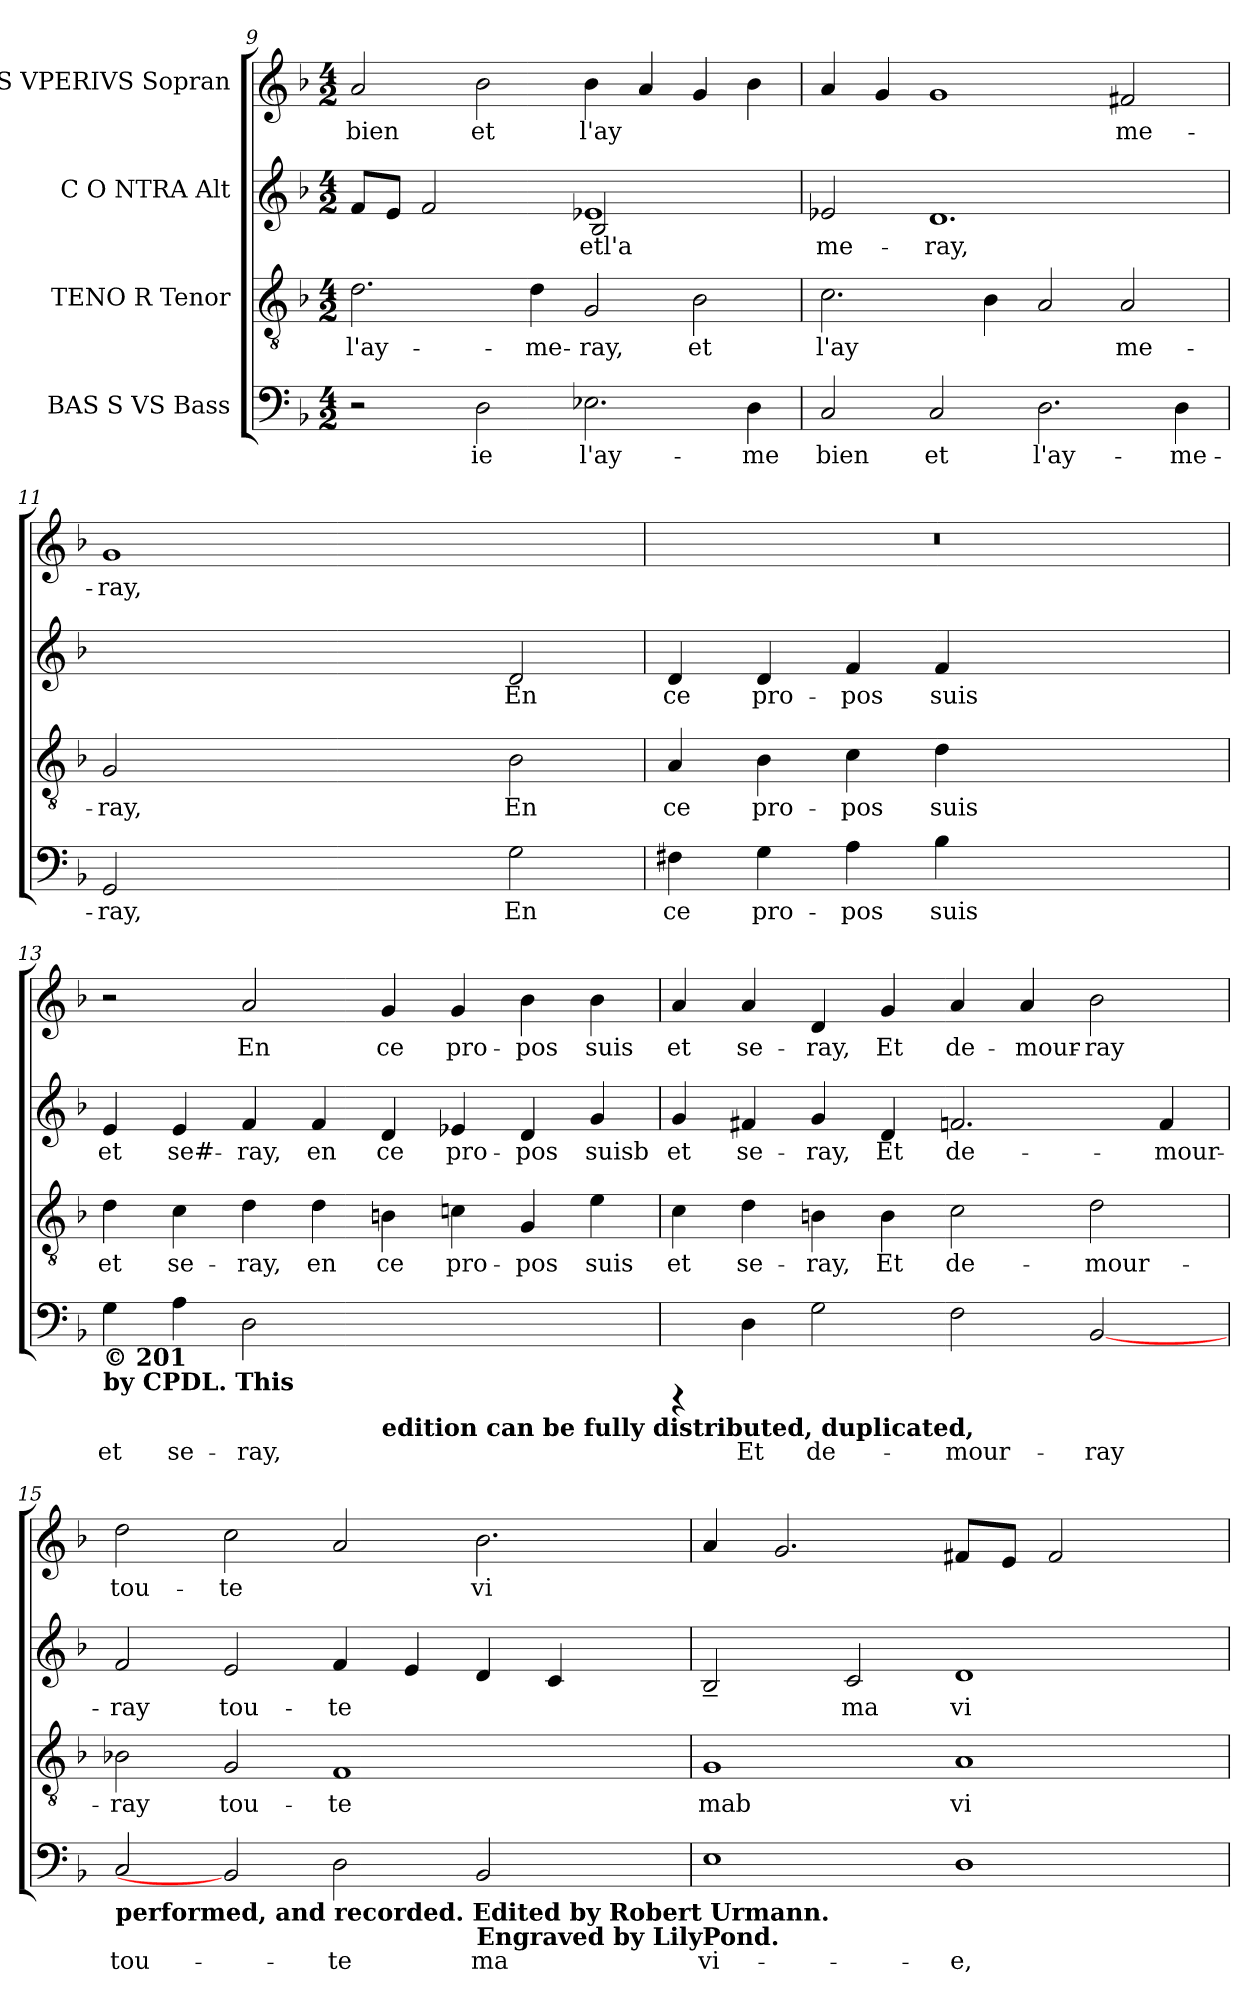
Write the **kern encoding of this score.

**kern	**text	**kern	**text	**kern	**text	**kern	**text
*part4	*part4	*part3	*part3	*part2	*part2	*part1	*part1
*staff4	*staff4	*staff3	*staff3	*staff2	*staff2	*staff1	*staff1
*I"BAS S VS  Bass	*	*I"TENO R  Tenor	*	*I"C O NTRA  Alt	*	*I"S VPERIVS  Sopran	*
*clefF4	*	*clefGv2	*	*clefG2	*	*clefG2	*
*k[b-]	*	*k[b-]	*	*k[b-]	*	*k[b-]	*
*F:	*	*F:	*	*F:	*	*F:	*
*M4/2	*	*M4/2	*	*M4/2	*	*M4/2	*
=9	=9	=9	=9	=9	=9	=9	=9
!	!	!	!LO:LY:b:cj	!	!LO:LY:b:cj	!	!LO:LY:b:cj
*	*	*	*	*^	*	*	*
2r	.	2.d\	l'ay-	8f/L	1ryy	.	2a/	bien
!	!	!	!	!	!	!LO:LY:b:cj	!	!
.	.	.	.	8e/J	.	.	.	.
!	!	!	!	!	!	!LO:LY:b:cj	!	!
.	.	.	.	2f/	.	.	.	.
!	!LO:LY:b:cj	!	!	!	!	!	!	!LO:LY:b:cj
2D\	ie	.	.	.	.	.	2b-\	et
!	!	!	!LO:LY:b:cj	!	!	!	!	!
.	.	4d\	-me-	4ryy	.	.	.	.
!	!LO:LY:b:cj	!	!LO:LY:b:cj	!	!	!LO:LY:b:cj	!	!LO:LY:b:cj
2.E-X\	l'ay-	2G/	-ray,	1e-	2B-/	etl'a	4b-\	l'ay-
!	!	!	!	!	!	!	!	!LO:LY:b:cj
.	.	.	.	.	.	.	4a/	--
!	!	!	!LO:LY:b:cj	!	!	!	!	!LO:LY:b:cj
.	.	2B-\	et	.	2ryy	.	4g/	--
!	!LO:LY:b:cj	!	!	!	!	!	!	!LO:LY:b:cj
4D\	-me	.	.	.	.	.	4b-\	--
*	*	*	*	*v	*v	*	*	*
=10	=10	=10	=10	=10	=10	=10	=10
!	!LO:LY:b:cj	!	!LO:LY:b:cj	!	!LO:LY:b:cj	!	!LO:LY:b:cj
2C/	bien	2.c\	l'ay-	2e-/	me-	4a/	--
!	!	!	!	!	!	!	!LO:LY:b:cj
.	.	.	.	.	.	4g/	--
!	!LO:LY:b:cj	!	!	!	!LO:LY:b:cj	!	!LO:LY:b:cj
2C/	et	.	.	1.d	-ray,	1g	--
!	!	!	!LO:LY:b:cj	!	!	!	!
.	.	4B-\	--	.	.	.	.
!	!LO:LY:b:cj	!	!LO:LY:b:cj	!	!	!	!
2.D\	l'ay-	2A/	--	.	.	.	.
!	!	!	!LO:LY:b:cj	!	!	!	!LO:LY:b:cj
.	.	2A/	-me-	.	.	2f#/	-me-
!	!LO:LY:b:cj	!	!	!	!	!	!
4D\	-me-	.	.	.	.	.	.
=11	=11	=11	=11	=11	=11	=11	=11
!	!LO:LY:b:cj	!	!LO:LY:b:cj	!	!	!	!LO:LY:b:cj
2GG/	-ray,	2G/	-ray,	1.ryy	.	1g	-ray,
1ryy	.	1ryy	.	.	.	.	.
.	.	.	.	.	.	1ryy	.
!	!LO:LY:b:cj	!	!LO:LY:b:cj	!	!LO:LY:b:cj	!	!
2G\	En	2B-\	En	2d/	En	.	.
!!LO:LB:g=z
=12	=12	=12	=12	=12	=12	=12	=12
!	!LO:LY:b:cj	!	!LO:LY:b:cj	!	!LO:LY:b:cj	!	!
4F#X\	ce	4A/	ce	4d/	ce	0r	.
!	!LO:LY:b:cj	!	!LO:LY:b:cj	!	!LO:LY:b:cj	!	!
4G\	pro-	4B-\	pro-	4d/	pro-	.	.
!	!LO:LY:b:cj	!	!LO:LY:b:cj	!	!LO:LY:b:cj	!	!
4A\	-pos	4c\	-pos	4f/	-pos	.	.
!	!LO:LY:b:cj	!	!LO:LY:b:cj	!	!LO:LY:b:cj	!	!
4B-\	suis	4d\	suis	4f/	suis	.	.
1ryy	.	1ryy	.	1ryy	.	.	.
=13	=13	=13	=13	=13	=13	=13	=13
!LO:TX:b:B:t=© 201	!	!	!	!	!	!	!
!LO:TX:b:B:t=by CPDL. This	!	!	!	!	!	!	!
!	!LO:LY:b:cj	!	!LO:LY:b:cj	!	!LO:LY:b:cj	!	!
4G\	et	4d\	et	4e/	et	2r	.
!	!LO:LY:b:cj	!	!LO:LY:b:cj	!	!LO:LY:b:cj	!	!
4A\	se-	4c\	se-	4e/	se#-	.	.
!	!LO:LY:b:cj	!	!LO:LY:b:cj	!	!LO:LY:b:cj	!	!LO:LY:b:cj
2D\	-ray,	4d\	-ray,	4f/	-ray,	2a/	En
!	!	!	!LO:LY:b:cj	!	!LO:LY:b:cj	!	!
.	.	4d\	en	4f/	en	.	.
!LO:TX:b:B:t=edition can be fully distributed, duplicated,	!	!	!	!	!	!	!
!	!	!	!LO:LY:b:cj	!	!LO:LY:b:cj	!	!LO:LY:b:cj
1ryy	.	4Bn\	ce	4d/	ce	4g/	ce
!	!	!	!LO:LY:b:cj	!	!LO:LY:b:cj	!	!LO:LY:b:cj
.	.	4cn\	pro-	4e-X/	pro-	4g/	pro-
!	!	!	!LO:LY:b:cj	!	!LO:LY:b:cj	!	!LO:LY:b:cj
.	.	4G/	-pos	4d/	-pos	4b-\	-pos
!	!	!	!LO:LY:b:cj	!	!LO:LY:b:cj	!	!LO:LY:b:cj
.	.	4e\	suis	4g/	suisb	4b-\	suis
=14	=14	=14	=14	=14	=14	=14	=14
!	!	!	!LO:LY:b:cj	!	!LO:LY:b:cj	!	!LO:LY:b:cj
4rCCC	.	4c\	et	4g/	et	4a/	et
!	!LO:LY:b:cj	!	!LO:LY:b:cj	!	!LO:LY:b:cj	!	!LO:LY:b:cj
4D\	Et	4d\	se-	4f#X/	se-	4a/	se-
!	!LO:LY:b:cj	!	!LO:LY:b:cj	!	!LO:LY:b:cj	!	!LO:LY:b:cj
2G\	de-	4Bn\	-ray,	4g/	-ray,	4d/	-ray,
!	!	!	!LO:LY:b:cj	!	!LO:LY:b:cj	!	!LO:LY:b:cj
.	.	4B\	Et	4d/	Et	4g/	Et
!	!LO:LY:b:cj	!	!LO:LY:b:cj	!	!LO:LY:b:cj	!	!LO:LY:b:cj
2F\	-mour-	2c\	de-	2.fn/	de-	4a/	de-
!	!	!	!	!	!	!	!LO:LY:b:cj
.	.	.	.	.	.	4a/	-mour-
!	!LO:LY:b:cj	!	!LO:LY:b:cj	!	!	!	!LO:LY:b:cj
[2BB-	-ray	2d\	-mour-	.	.	2b-\	-ray
!	!	!	!	!	!LO:LY:b:cj	!	!
.	.	.	.	4f/	-mour-	.	.
=15	=15	=15	=15	=15	=15	=15	=15
!LO:TX:b:B:t=performed, and recorded. Edited by Robert Urmann.	!	!	!	!	!	!	!
!	!LO:LY:b:cj	!	!LO:LY:b:cj	!	!LO:LY:b:cj	!	!LO:LY:b:cj
2C/	tou-	2B-X\	-ray	2f/	-ray	2dd\	tou-
!	!	!	!LO:LY:b:cj	!	!LO:LY:b:cj	!	!LO:LY:b:cj
2BB-]	.	2G/	tou-	2e/	tou-	2cc\	-te
!	!LO:LY:b:cj	!	!LO:LY:b:cj	!	!LO:LY:b:cj	!	!
2D\	-te	1F	-te	4f/	-te	2a/	.
!	!	!	!	!	!LO:LY:b:cj	!	!
.	.	.	.	4e/	.	.	.
!LO:TX:b:B:t=Engraved by LilyPond.	!	!	!	!	!	!	!
!	!LO:LY:b:cj	!	!	!	!LO:LY:b:cj	!	!LO:LY:b:cj
2BB-/	ma	.	.	4d/	.	2.b-\	vi-
!	!	!	!	!	!LO:LY:b:cj	!	!
.	.	.	.	4c/	.	.	.
4ryy	.	4ryy	.	4ryy	.	.	.
!!LO:PB:g=z
=16	=16	=16	=16	=16	=16	=16	=16
!	!LO:LY:b:cj	!	!LO:LY:b:cj	!	!LO:LY:b:cj	!	!LO:LY:b:cj
1E	vi-	1G	mab	2B-~</	.	4a/	--
!	!	!	!	!	!	!	!LO:LY:b:cj
.	.	.	.	.	.	2.g/	--
!	!	!	!	!	!LO:LY:b:cj	!	!
.	.	.	.	2c/	ma	.	.
!	!LO:LY:b:cj	!	!LO:LY:b:cj	!	!LO:LY:b:cj	!	!LO:LY:b:cj
1D	-e,	1A	vi-	1d	vi-	8f#/L	--
!	!	!	!	!	!	!	!LO:LY:b:cj
.	.	.	.	.	.	8e/J	--
!	!	!	!	!	!	!	!LO:LY:b:cj
.	.	.	.	.	.	2f#/	--
.	.	.	.	.	.	4ryy	.
=	=	=	=	=	=	=	=
*-	*-	*-	*-	*-	*-	*-	*-
